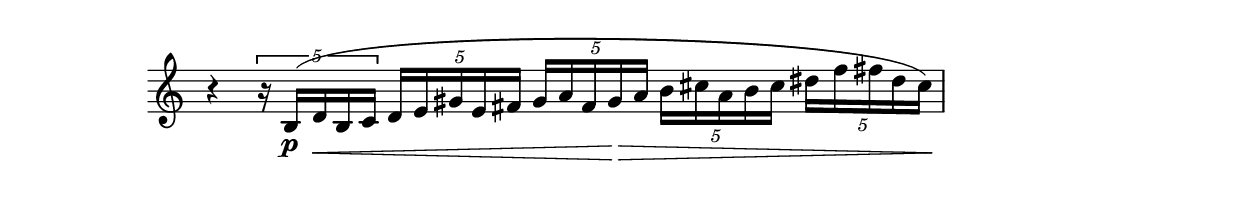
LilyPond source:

\version "2.22.1"
\header {

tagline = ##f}


headSquare = {\once \override NoteHead.stencil = #ly:text-interface::print
\once \override NoteHead.text = #(markup #:musicglyph "noteheads.s2laWalker" )
}
headSlash = {\once \override NoteHead.stencil = #ly:text-interface::print
\once \override NoteHead.text = #(markup #:musicglyph "noteheads.s0slash" )
}
glissOn = {\override NoteColumn.glissando-skip =  ##t
    \hide NoteHead
    \omit Accidental
    \override NoteHead.no-ledgers =  ##t
}
glissOff = {\revert NoteColumn.glissando-skip
    \undo \hide NoteHead
    \undo \omit Accidental
    \revert NoteHead.no-ledgers
}
\score {
<<\new Staff \with {
\omit TimeSignature
}
{
\time 6/4
r4 \tuplet 5/4 4 {r16 b16\p ( d'16\< b16 c'16 d'16 e'16 gis'16 e'16 fis'16 gis'16 a'16 fis'16 gis'16\> a'16 b'16 cis''16 a'16 b'16 cis''16 dis''16 f''16 fis''16 dis''16 cis''16\!)}
}>>}
